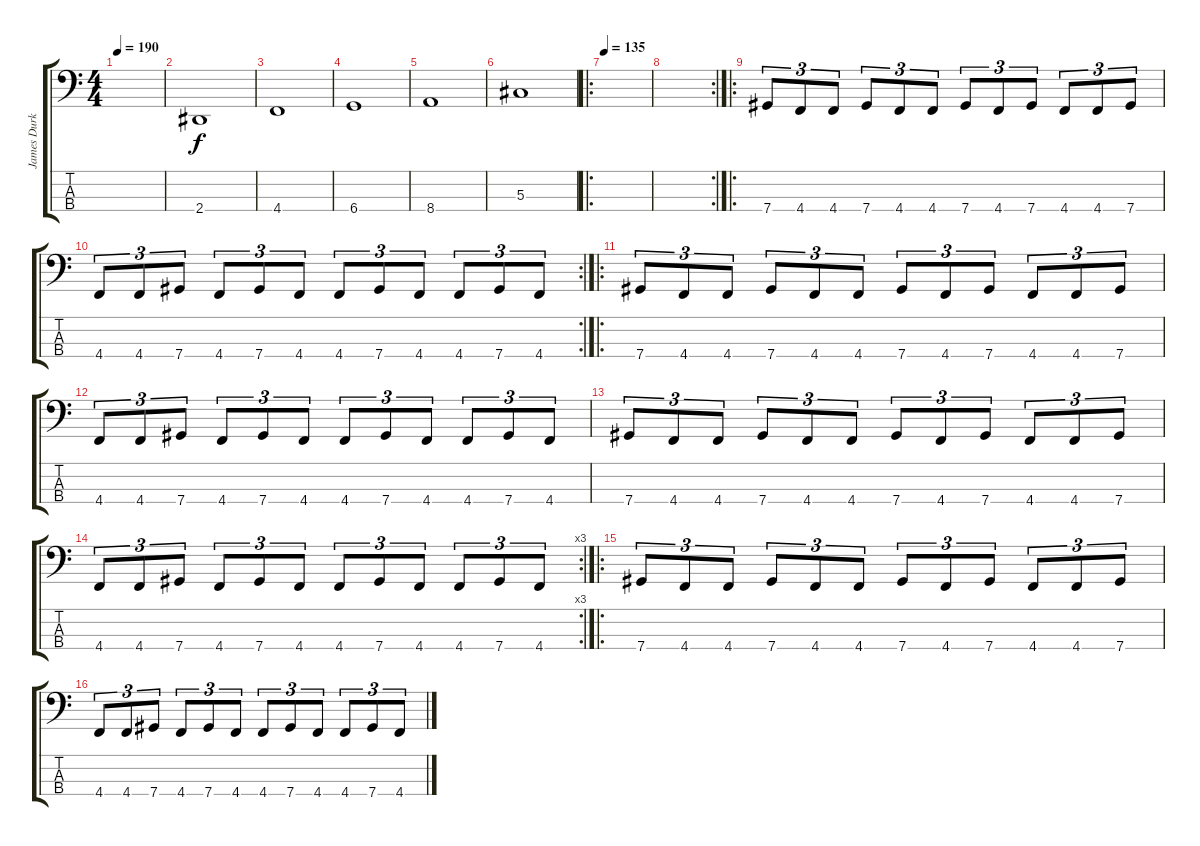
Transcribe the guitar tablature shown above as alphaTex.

\track ("James Durkin (Bass)" "James Durk") {instrument electricbasspick}
\staff {score tabs}
\tuning (Gb2 Db2 Ab1 Db1) {hide}
\ts (4 4)
\tempo 190
\clef f4
\ks c
|
2.4.1 |
4.4.1 |
6.4.1 |
8.4.1 |
5.3.1 |
\ro
\tempo 135
|
\rc 2
|
\ro
7.4.8{tu (3 2)} 4.4.8{tu (3 2)} 4.4.8{tu (3 2)} 7.4.8{tu (3 2)} 4.4.8{tu (3 2)} 4.4.8{tu (3 2)} 7.4.8{tu (3 2)} 4.4.8{tu (3 2)} 7.4.8{tu (3 2)} 4.4.8{tu (3 2)} 4.4.8{tu (3 2)} 7.4.8{tu (3 2)} |
\rc 2
4.4.8{tu (3 2)} 4.4.8{tu (3 2)} 7.4.8{tu (3 2)} 4.4.8{tu (3 2)} 7.4.8{tu (3 2)} 4.4.8{tu (3 2)} 4.4.8{tu (3 2)} 7.4.8{tu (3 2)} 4.4.8{tu (3 2)} 4.4.8{tu (3 2)} 7.4.8{tu (3 2)} 4.4.8{tu (3 2)} |
\ro
7.4.8{tu (3 2)} 4.4.8{tu (3 2)} 4.4.8{tu (3 2)} 7.4.8{tu (3 2)} 4.4.8{tu (3 2)} 4.4.8{tu (3 2)} 7.4.8{tu (3 2)} 4.4.8{tu (3 2)} 7.4.8{tu (3 2)} 4.4.8{tu (3 2)} 4.4.8{tu (3 2)} 7.4.8{tu (3 2)} |
4.4.8{tu (3 2)} 4.4.8{tu (3 2)} 7.4.8{tu (3 2)} 4.4.8{tu (3 2)} 7.4.8{tu (3 2)} 4.4.8{tu (3 2)} 4.4.8{tu (3 2)} 7.4.8{tu (3 2)} 4.4.8{tu (3 2)} 4.4.8{tu (3 2)} 7.4.8{tu (3 2)} 4.4.8{tu (3 2)} |
7.4.8{tu (3 2)} 4.4.8{tu (3 2)} 4.4.8{tu (3 2)} 7.4.8{tu (3 2)} 4.4.8{tu (3 2)} 4.4.8{tu (3 2)} 7.4.8{tu (3 2)} 4.4.8{tu (3 2)} 7.4.8{tu (3 2)} 4.4.8{tu (3 2)} 4.4.8{tu (3 2)} 7.4.8{tu (3 2)} |
\rc 3
4.4.8{tu (3 2)} 4.4.8{tu (3 2)} 7.4.8{tu (3 2)} 4.4.8{tu (3 2)} 7.4.8{tu (3 2)} 4.4.8{tu (3 2)} 4.4.8{tu (3 2)} 7.4.8{tu (3 2)} 4.4.8{tu (3 2)} 4.4.8{tu (3 2)} 7.4.8{tu (3 2)} 4.4.8{tu (3 2)} |
\ro
7.4.8{tu (3 2)} 4.4.8{tu (3 2)} 4.4.8{tu (3 2)} 7.4.8{tu (3 2)} 4.4.8{tu (3 2)} 4.4.8{tu (3 2)} 7.4.8{tu (3 2)} 4.4.8{tu (3 2)} 7.4.8{tu (3 2)} 4.4.8{tu (3 2)} 4.4.8{tu (3 2)} 7.4.8{tu (3 2)} |
4.4.8{tu (3 2)} 4.4.8{tu (3 2)} 7.4.8{tu (3 2)} 4.4.8{tu (3 2)} 7.4.8{tu (3 2)} 4.4.8{tu (3 2)} 4.4.8{tu (3 2)} 7.4.8{tu (3 2)} 4.4.8{tu (3 2)} 4.4.8{tu (3 2)} 7.4.8{tu (3 2)} 4.4.8{tu (3 2)}
